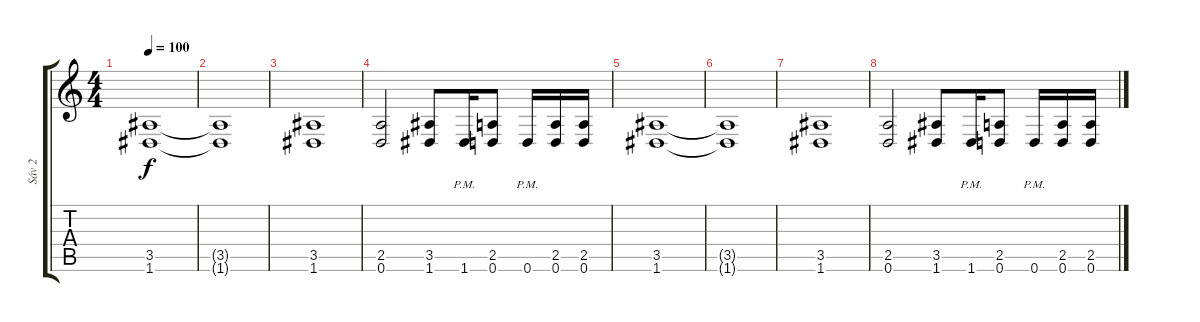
\track ("Sáv 2" "Sáv 2") {instrument electricguitarclean}
\staff {score tabs}
\tuning (D4 A3 F3 C3 G2 D2) {hide}
\ts (4 4)
\tempo 100
\clef g2
\ks c
(3.5 1.6).1{dy f} |
(3.5{t} 1.6{t}).1 |
(3.5 1.6).1 |
(2.5 0.6).2 (3.5 1.6).8 1.6{pm}.16 (2.5 0.6).8 0.6{pm}.16 (2.5 0.6).16 (2.5 0.6).16 |
(3.5 1.6).1 |
(3.5{t} 1.6{t}).1 |
(3.5 1.6).1 |
(2.5 0.6).2 (3.5 1.6).8 1.6{pm}.16 (2.5 0.6).8 0.6{pm}.16 (2.5 0.6).16 (2.5 0.6).16
